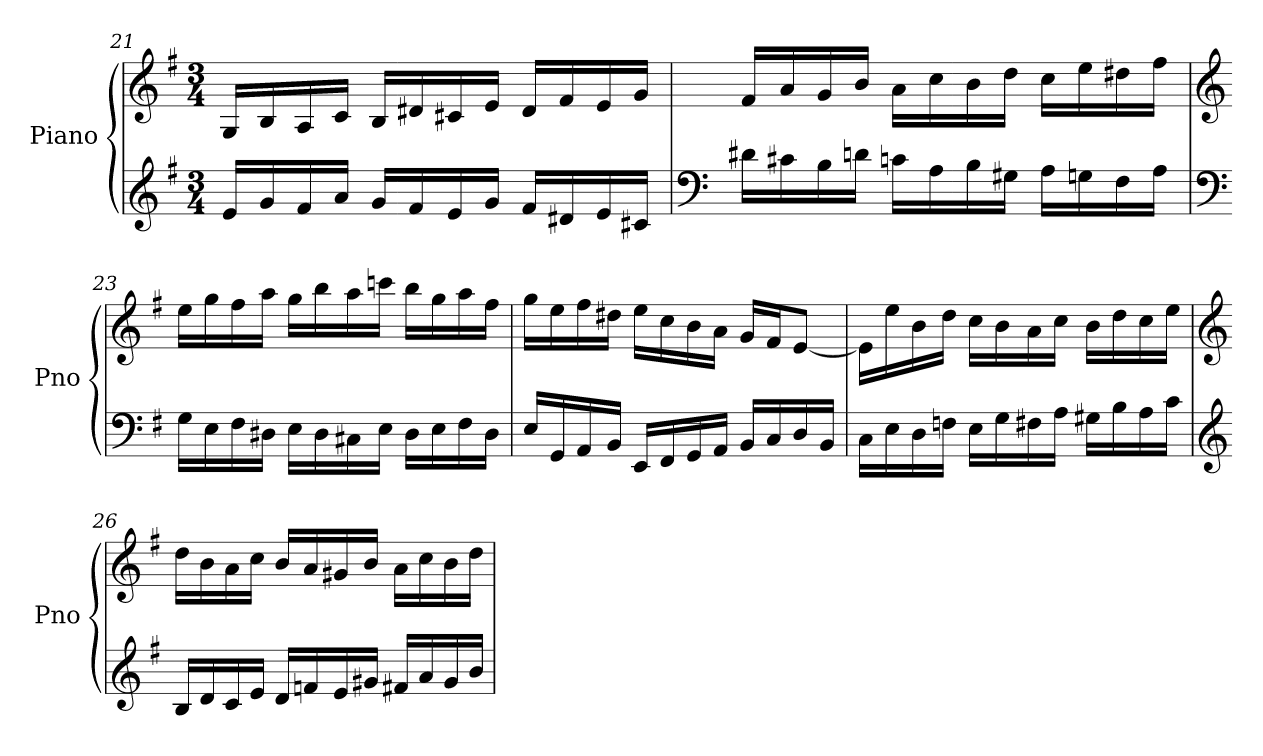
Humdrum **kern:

**kern	**kern
*part1	*part1
*staff2	*staff1
*I"Piano	*
*I'Pno	*
*clefG2	*clefG2
*k[f#]	*k[f#]
*M3/4	*M3/4
=21	=21
16e/LL	16G/LL
16g/	16B/
16f#/	16A/
16a/JJ	16c/JJ
16g/LL	16B/LL
16f#/	16d#X/
16e/	16c#X/
16g/JJ	16e/JJ
16f#/LL	16d#/LL
16d#X/	16f#/
16e/	16e/
16c#X/JJ	16g/JJ
=22	=22
*clefF4	*
16d#X\LL	16f#/LL
16c#X\	16a/
16B\	16g/
16dn\JJ	16b/JJ
16cn\LL	16a\LL
16A\	16cc\
16B\	16b\
16G#X\JJ	16dd\JJ
16A\LL	16cc\LL
16Gn\	16ee\
16F#\	16dd#X\
16A\JJ	16ff#\JJ
!!LO:LB:g=z
=23	=23
*clefF4	*clefG2
16G\LL	16ee\LL
16E\	16gg\
16F#\	16ff#\
16D#X\JJ	16aa\JJ
16E\LL	16gg\LL
16D#\	16bb\
16C#X\	16aa\
16E\JJ	16cccn\JJ
16D#\LL	16bb\LL
16E\	16gg\
16F#\	16aa\
16D#\JJ	16ff#\JJ
=24	=24
16E/LL	16gg\LL
16GG/	16ee\
16AA/	16ff#\
16BB/JJ	16dd#X\JJ
16EE/LL	16ee\LL
16FF#/	16cc\
16GG/	16b\
16AA/JJ	16a\JJ
16BB/LL	16g/LL
16C/	16f#/J
16D/	[8e/J
16BB/JJ	.
=25	=25
16C\LL	16e\LL]
16E\	16ee\
16D\	16b\
16Fn\JJ	16dd\JJ
16E\LL	16cc\LL
16G\	16b\
16F#X\	16a\
16A\JJ	16cc\JJ
16G#X\LL	16b\LL
16B\	16dd\
16A\	16cc\
16c\JJ	16ee\JJ
!!LO:LB:g=z
=26	=26
*clefG2	*clefG2
16B/LL	16dd\LL
16d/	16b\
16c/	16a\
16e/JJ	16cc\JJ
16d/LL	16b/LL
16fn/	16a/
16e/	16g#X/
16g#X/JJ	16b/JJ
16f#X/LL	16a\LL
16a/	16cc\
16g#/	16b\
16b/JJ	16dd\JJ
=	=
*-	*-
